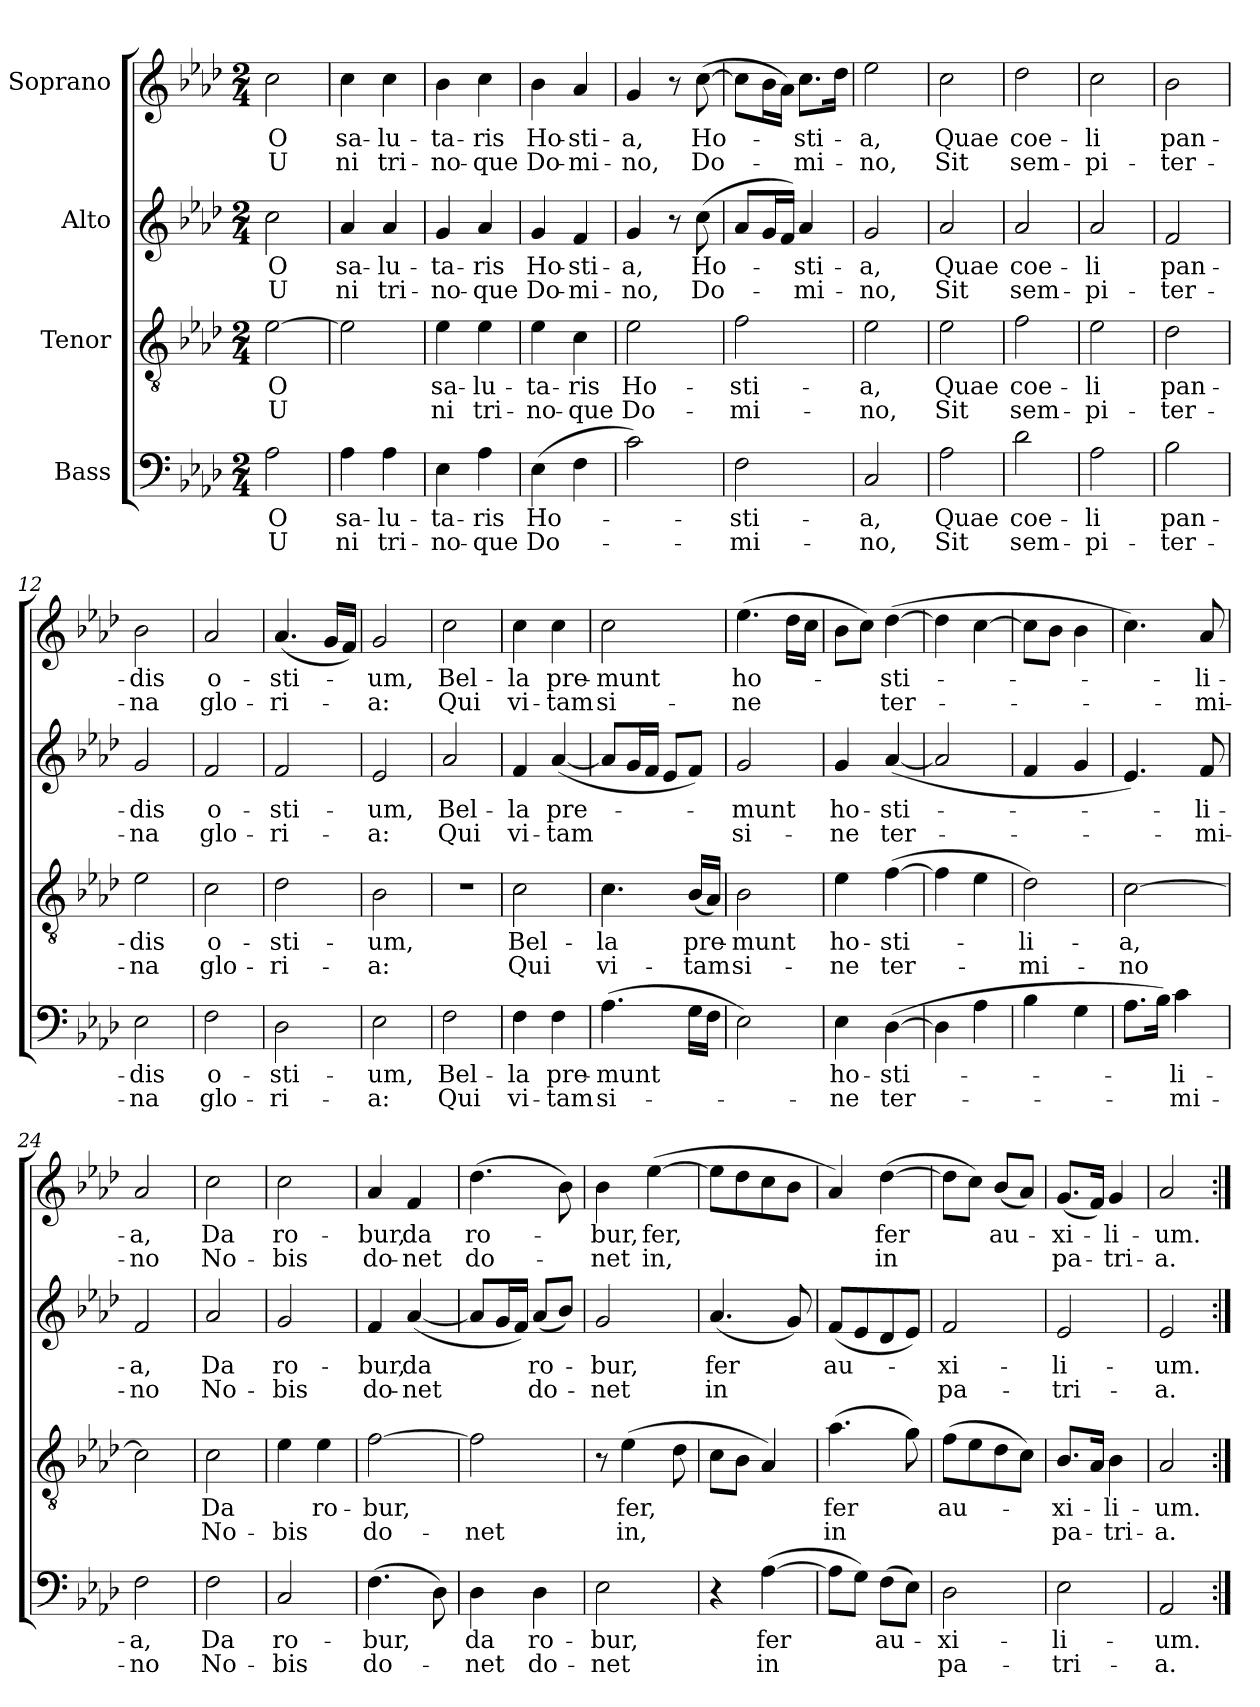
**kern	**text	**text	**kern	**text	**text	**kern	**text	**text	**kern	**text	**text
*part4	*part4	*part4	*part3	*part3	*part3	*part2	*part2	*part2	*part1	*part1	*part1
*staff4	*staff4	*staff4	*staff3	*staff3	*staff3	*staff2	*staff2	*staff2	*staff1	*staff1	*staff1
*I"Bass	*	*	*I"Tenor	*	*	*I"Alto	*	*	*I"Soprano	*	*
*clefF4	*	*	*clefGv2	*	*	*clefG2	*	*	*clefG2	*	*
*k[b-e-a-d-]	*	*	*k[b-e-a-d-]	*	*	*k[b-e-a-d-]	*	*	*k[b-e-a-d-]	*	*
*A-:	*	*	*A-:	*	*	*A-:	*	*	*A-:	*	*
*M2/4	*	*	*M2/4	*	*	*M2/4	*	*	*M2/4	*	*
=1	=1	=1	=1	=1	=1	=1	=1	=1	=1	=1	=1
2A-\	O	U	[2e-\	O	U	2cc\	O	U	2cc\	O	U
=2	=2	=2	=2	=2	=2	=2	=2	=2	=2	=2	=2
4A-\	sa-	ni	2e-\]	.	.	4a-/	sa-	ni	4cc\	sa-	ni
4A-\	-lu-	tri-	.	.	.	4a-/	-lu-	tri-	4cc\	-lu-	tri-
=3	=3	=3	=3	=3	=3	=3	=3	=3	=3	=3	=3
4E-\	-ta-	-no-	4e-\	sa-	ni	4g/	-ta-	-no-	4b-\	-ta-	-no-
4A-\	-ris	-que	4e-\	-lu-	tri-	4a-/	-ris	-que	4cc\	-ris	-que
=4	=4	=4	=4	=4	=4	=4	=4	=4	=4	=4	=4
(4E-\	Ho-	Do-	4e-\	-ta-	-no-	4g/	Ho-	Do-	4b-\	Ho-	Do-
4F\	.	.	4c\	-ris	-que	4f/	-sti-	-mi-	4a-/	-sti-	-mi-
=5	=5	=5	=5	=5	=5	=5	=5	=5	=5	=5	=5
2c\)	.	.	2e-\	Ho-	Do-	4g/	a,	-no,	4g/	-a,	-no,
.	.	.	.	.	.	8r	.	.	8r	.	.
.	.	.	.	.	.	(8cc\	Ho-	Do-	([8cc\	Ho-	Do-
=6	=6	=6	=6	=6	=6	=6	=6	=6	=6	=6	=6
2F\	-sti-	-mi-	2f\	-sti-	-mi-	8a-/L	.	.	8cc\L]	.	.
.	.	.	.	.	.	16g/L	.	.	16b-\L	.	.
.	.	.	.	.	.	16f/JJ)	.	.	16a-\JJ)	.	.
.	.	.	.	.	.	4a-/	-sti-	-mi-	8.cc\L	-sti-	-mi-
.	.	.	.	.	.	.	.	.	16dd-\Jk	.	.
=7	=7	=7	=7	=7	=7	=7	=7	=7	=7	=7	=7
2C/	-a,	-no,	2e-\	-a,	-no,	2g/	-a,	-no,	2ee-\	-a,	-no,
!!LO:LB:g=z
=8	=8	=8	=8	=8	=8	=8	=8	=8	=8	=8	=8
2A-\	Quae	Sit	2e-\	Quae	Sit	2a-/	Quae	Sit	2cc\	Quae	Sit
=9	=9	=9	=9	=9	=9	=9	=9	=9	=9	=9	=9
2d-\	coe-	sem-	2f\	coe-	sem-	2a-/	coe-	sem-	2dd-\	coe-	sem-
=10	=10	=10	=10	=10	=10	=10	=10	=10	=10	=10	=10
2A-\	-li	-pi-	2e-\	-li	-pi-	2a-/	-li	-pi-	2cc\	-li	-pi-
=11	=11	=11	=11	=11	=11	=11	=11	=11	=11	=11	=11
2B-\	pan-	-ter-	2d-\	pan-	-ter-	2f/	pan-	-ter-	2b-\	pan-	-ter-
=12	=12	=12	=12	=12	=12	=12	=12	=12	=12	=12	=12
2E-\	-dis	-na	2e-\	-dis	-na	2g/	-dis	-na	2b-\	-dis	-na
=13	=13	=13	=13	=13	=13	=13	=13	=13	=13	=13	=13
2F\	o-	glo-	2c\	o-	glo-	2f/	o-	glo-	2a-/	o-	glo-
=14	=14	=14	=14	=14	=14	=14	=14	=14	=14	=14	=14
2D-\	-sti-	-ri-	2d-\	-sti-	-ri-	2f/	-sti-	-ri-	(4.a-/	-sti-	-ri-
.	.	.	.	.	.	.	.	.	16g/LL	.	.
.	.	.	.	.	.	.	.	.	16f/JJ)	.	.
!!LO:PB:g=z
=15	=15	=15	=15	=15	=15	=15	=15	=15	=15	=15	=15
2E-\	-um,	-a:	2B-\	-um,	-a:	2e-/	-um,	-a:	2g/	-um,	-a:
=16	=16	=16	=16	=16	=16	=16	=16	=16	=16	=16	=16
2F\	Bel-	Qui	2r	.	.	2a-/	Bel-	Qui	2cc\	Bel-	Qui
=17	=17	=17	=17	=17	=17	=17	=17	=17	=17	=17	=17
4F\	-la	vi-	2c\	Bel-	Qui	4f/	-la	vi-	4cc\	-la	vi-
4F\	pre-	-tam	.	.	.	([4a-/	pre-	-tam	4cc\	pre-	-tam
=18	=18	=18	=18	=18	=18	=18	=18	=18	=18	=18	=18
(4.A-\	-munt	si-	4.c\	-la	vi-	8a-/L]	.	.	2cc\	-munt	si-
.	.	.	.	.	.	16g/L	.	.	.	.	.
.	.	.	.	.	.	16f/JJ	.	.	.	.	.
.	.	.	.	.	.	8e-/L	.	.	.	.	.
16G\LL	.	.	(16B-/LL	pre-	-tam	8f/J)	.	.	.	.	.
16F\JJ	.	.	16A-/JJ)	.	.	.	.	.	.	.	.
=19	=19	=19	=19	=19	=19	=19	=19	=19	=19	=19	=19
2E-\)	.	.	2B-\	-munt	si-	2g/	-munt	si-	(4.ee-\	ho-	-ne
.	.	.	.	.	.	.	.	.	16dd-\LL	.	.
.	.	.	.	.	.	.	.	.	16cc\JJ	.	.
=20	=20	=20	=20	=20	=20	=20	=20	=20	=20	=20	=20
4E-\	ho-	-ne	4e-\	ho-	-ne	4g/	ho-	-ne	8b-\L	.	.
.	.	.	.	.	.	.	.	.	8cc\J)	.	.
([4D-\	-sti-	ter-	([4f\	-sti-	ter-	([4a-/	-sti-	ter-	([4dd-\	-sti-	ter-
=21	=21	=21	=21	=21	=21	=21	=21	=21	=21	=21	=21
4D-\]	.	.	4f\]	.	.	2a-/]	.	.	4dd-\]	.	.
4A-\	.	.	4e-\	.	.	.	.	.	[4cc\	.	.
!!LO:LB:g=z
=22	=22	=22	=22	=22	=22	=22	=22	=22	=22	=22	=22
4B-\	.	.	2d-\)	-li-	-mi-	4f/	.	.	8cc\L]	.	.
.	.	.	.	.	.	.	.	.	8b-\J	.	.
4G\	.	.	.	.	.	4g/	.	.	4b-\	.	.
=23	=23	=23	=23	=23	=23	=23	=23	=23	=23	=23	=23
8.A-\L	.	.	[2c\	-a,	-no	4.e-/)	.	.	4.cc\)	.	.
16B-\Jk)	.	.	.	.	.	.	.	.	.	.	.
4c\	-li-	-mi-	.	.	.	.	.	.	.	.	.
.	.	.	.	.	.	8f/	-li-	-mi-	8a-/	-li-	-mi-
=24	=24	=24	=24	=24	=24	=24	=24	=24	=24	=24	=24
2F\	-a,	-no	2c\]	.	.	2f/	-a,	-no	2a-/	-a,	-no
=25	=25	=25	=25	=25	=25	=25	=25	=25	=25	=25	=25
2F\	Da	No-	2c\	Da	No-	2a-/	Da	No-	2cc\	Da	No-
=26	=26	=26	=26	=26	=26	=26	=26	=26	=26	=26	=26
2C/	ro-	-bis	4e-\	.	-bis	2g/	ro-	-bis	2cc\	ro-	-bis
.	.	.	4e-\	ro-	.	.	.	.	.	.	.
=27	=27	=27	=27	=27	=27	=27	=27	=27	=27	=27	=27
(4.F\	-bur,	do-	[2f\	-bur,	do-	4f/	-bur,	do-	4a-/	-bur,	do-
.	.	.	.	.	.	([4a-/	da	-net	4f/	da	-net
8D-\)	.	.	.	.	.	.	.	.	.	.	.
=28	=28	=28	=28	=28	=28	=28	=28	=28	=28	=28	=28
4D-\	da	-net	2f\]	.	-net	8a-/L]	.	.	(4.dd-\	ro-	do-
.	.	.	.	.	.	16g/L	.	.	.	.	.
.	.	.	.	.	.	16f/JJ)	.	.	.	.	.
4D-\	ro-	do-	.	.	.	(8a-/L	ro-	do-	.	.	.
.	.	.	.	.	.	8b-/J)	.	.	8b-\)	.	.
!!LO:LB:g=z
=29	=29	=29	=29	=29	=29	=29	=29	=29	=29	=29	=29
2E-\	-bur,	-net	8r	.	.	2g/	-bur,	-net	4b-\	-bur,	-net
.	.	.	(4e-\	fer,	in,	.	.	.	.	.	.
.	.	.	.	.	.	.	.	.	([4ee-\	fer,	in,
.	.	.	8d-\	.	.	.	.	.	.	.	.
=30	=30	=30	=30	=30	=30	=30	=30	=30	=30	=30	=30
4r	.	.	8c\L	.	.	(4.a-/	fer	in	8ee-\L]	.	.
.	.	.	8B-\J	.	.	.	.	.	8dd-\	.	.
([4A-\	fer	in	4A-/)	.	.	.	.	.	8cc\	.	.
.	.	.	.	.	.	8g/)	.	.	8b-\J	.	.
=31	=31	=31	=31	=31	=31	=31	=31	=31	=31	=31	=31
8A-\L]	.	.	(4.a-\	fer	in	(8f/L	au-	.	4a-/)	.	.
8G\J)	.	.	.	.	.	8e-/	.	.	.	.	.
(8F\L	au-	.	.	.	.	8d-/	.	.	([4dd-\	fer	in
8E-\J)	.	.	8g\)	.	.	8e-/J)	.	.	.	.	.
=32	=32	=32	=32	=32	=32	=32	=32	=32	=32	=32	=32
2D-\	-xi-	pa-	(8f\L	au-	.	2f/	-xi-	pa-	8dd-\L]	.	.
.	.	.	8e-\	.	.	.	.	.	8cc\J)	.	.
.	.	.	8d-\	.	.	.	.	.	(8b-/L	au-	.
.	.	.	8c\J)	.	.	.	.	.	8a-/J)	.	.
=33	=33	=33	=33	=33	=33	=33	=33	=33	=33	=33	=33
2E-\	-li-	-tri-	8.B-/L	-xi-	pa-	2e-/	-li-	-tri-	(8.g/L	-xi-	pa-
.	.	.	16A-/Jk	.	.	.	.	.	16f/Jk)	.	.
.	.	.	4B-\	-li-	-tri-	.	.	.	4g/	-li-	-tri-
=34	=34	=34	=34	=34	=34	=34	=34	=34	=34	=34	=34
2AA-/	-um.	-a.	2A-/	-um.	-a.	2e-/	-um.	-a.	2a-/	-um.	-a.
=:|!	=:|!	=:|!	=:|!	=:|!	=:|!	=:|!	=:|!	=:|!	=:|!	=:|!	=:|!
*-	*-	*-	*-	*-	*-	*-	*-	*-	*-	*-	*-
